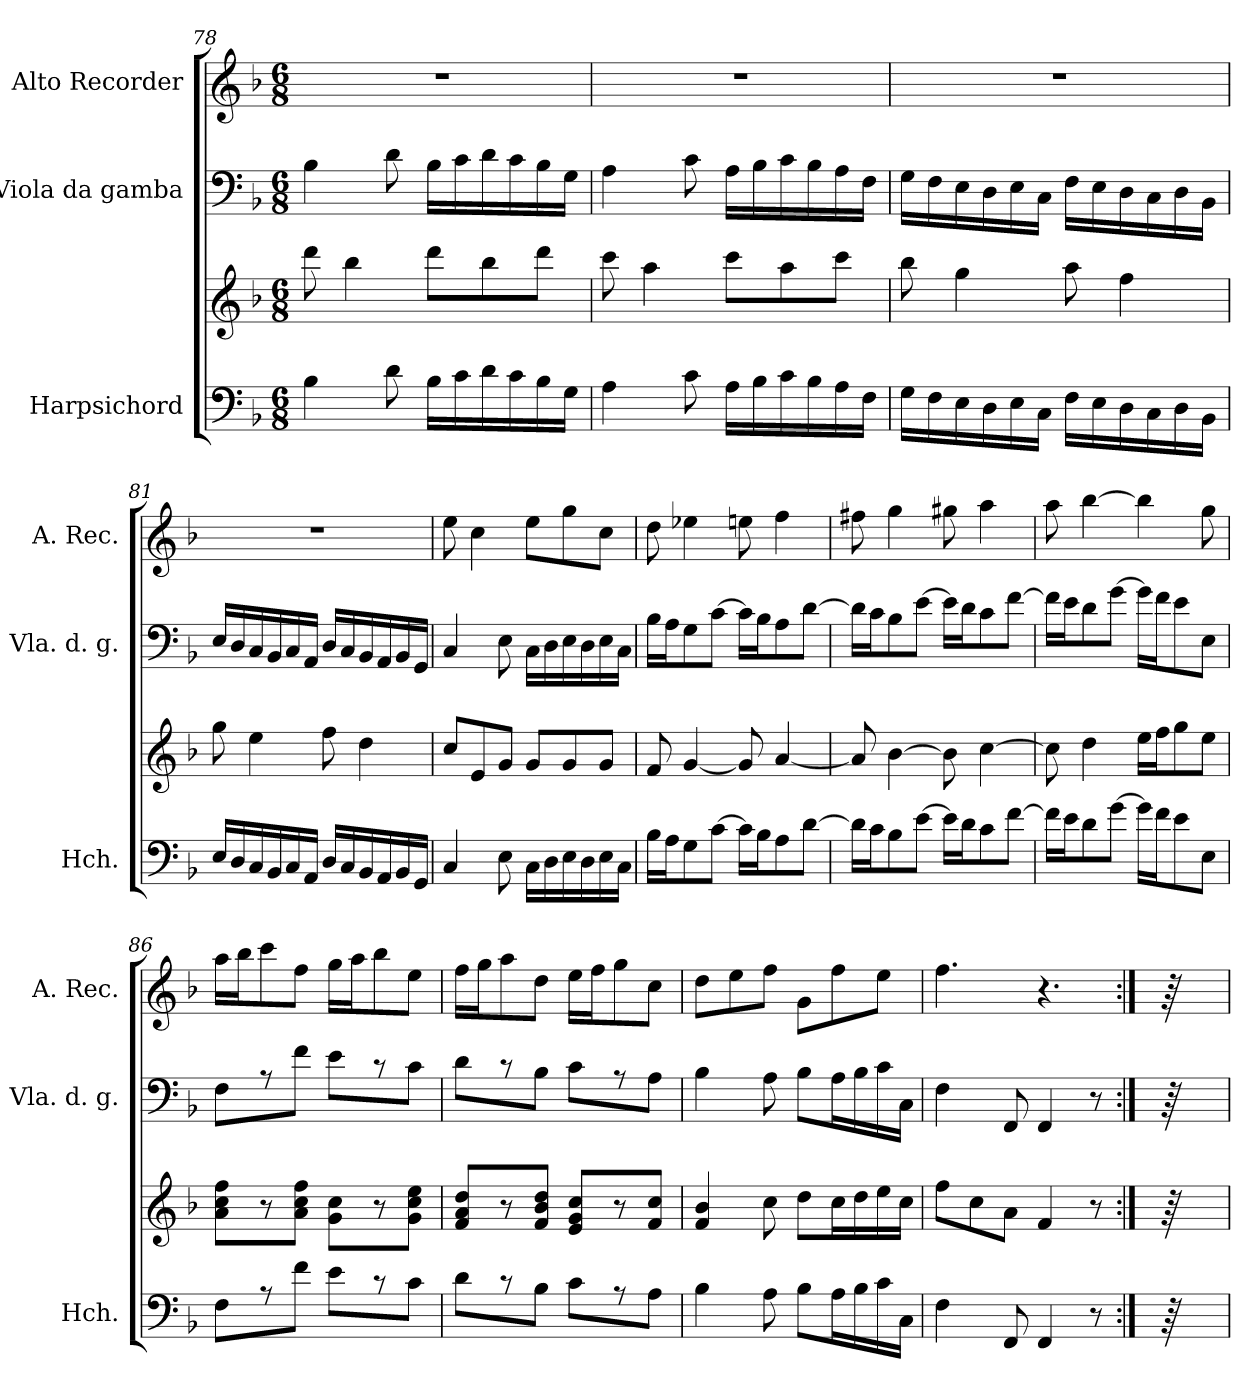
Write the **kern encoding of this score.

**kern	**kern	**kern	**kern
*part3	*part3	*part2	*part1
*staff4	*staff3	*staff2	*staff1
*I"Harpsichord	*	*I"Viola da gamba	*I"Alto Recorder
*I'Hch.	*	*I'Vla. d. g.	*I'A. Rec.
*clefF4	*clefG2	*clefF4	*clefG2
*k[b-]	*k[b-]	*k[b-]	*k[b-]
*M6/8	*M6/8	*M6/8	*M6/8
=78	=78	=78	=78
4B-\	8ddd\	4B-\	2.r
.	4bb-\	.	.
8d\	.	8d\	.
16B-\LL	8ddd\L	16B-\LL	.
16c\	.	16c\	.
16d\	8bb-\	16d\	.
16c\	.	16c\	.
16B-\	8ddd\J	16B-\	.
16G\JJ	.	16G\JJ	.
=79	=79	=79	=79
4A\	8ccc\	4A\	2.r
.	4aa\	.	.
8c\	.	8c\	.
16A\LL	8ccc\L	16A\LL	.
16B-\	.	16B-\	.
16c\	8aa\	16c\	.
16B-\	.	16B-\	.
16A\	8ccc\J	16A\	.
16F\JJ	.	16F\JJ	.
=80	=80	=80	=80
16G\LL	8bb-\	16G\LL	2.r
16F\	.	16F\	.
16E\	4gg\	16E\	.
16D\	.	16D\	.
16E\	.	16E\	.
16C\JJ	.	16C\JJ	.
16F\LL	8aa\	16F\LL	.
16E\	.	16E\	.
16D\	4ff\	16D\	.
16C\	.	16C\	.
16D\	.	16D\	.
16BB-\JJ	.	16BB-\JJ	.
=81	=81	=81	=81
16E/LL	8gg\	16E/LL	2.r
16D/	.	16D/	.
16C/	4ee\	16C/	.
16BB-/	.	16BB-/	.
16C/	.	16C/	.
16AA/JJ	.	16AA/JJ	.
16D/LL	8ff\	16D/LL	.
16C/	.	16C/	.
16BB-/	4dd\	16BB-/	.
16AA/	.	16AA/	.
16BB-/	.	16BB-/	.
16GG/JJ	.	16GG/JJ	.
=82	=82	=82	=82
4C/	8cc/L	4C/	8ee\
.	8e/	.	4cc\
8E\	8g/J	8E\	.
16C\LL	8g/L	16C\LL	8ee\L
16D\	.	16D\	.
16E\	8g/	16E\	8gg\
16D\	.	16D\	.
16E\	8g/J	16E\	8cc\J
16C\JJ	.	16C\JJ	.
!!LO:LB:g=z
=83	=83	=83	=83
16B-\LL	8f/	16B-\LL	8dd\
16A\J	.	16A\J	.
8G\	[4g/	8G\	4ee-X\
[8c\J	.	[8c\J	.
16c\LL]	8g/]	16c\LL]	8een\
16B-\J	.	16B-\J	.
8A\	[4a/	8A\	4ff\
[8d\J	.	[8d\J	.
=84	=84	=84	=84
16d\LL]	8a/]	16d\LL]	8ff#X\
16c\J	.	16c\J	.
8B-\	[4b-\	8B-\	4gg\
[8e\J	.	[8e\J	.
16e\LL]	8b-\]	16e\LL]	8gg#X\
16d\J	.	16d\J	.
8c\	[4cc\	8c\	4aa\
[8f\J	.	[8f\J	.
=85	=85	=85	=85
16f\LL]	8cc\]	16f\LL]	8aa\
16e\J	.	16e\J	.
8d\	4dd\	8d\	[4bb-\
[8g\J	.	[8g\J	.
16g\LL]	16ee\LL	16g\LL]	4bb-\]
16f\J	16ff\J	16f\J	.
8e\	8gg\	8e\	.
8E\J	8ee\J	8E\J	8gg\
=86	=86	=86	=86
8F\L	8a\ 8cc\ 8ff\L	8F\L	16aa\LL
.	.	.	16bb-\J
8r	8r	8r	8ccc\
8f\J	8a\ 8cc\ 8ff\J	8f\J	8ff\J
8e\L	8g\ 8cc\L	8e\L	16gg\LL
.	.	.	16aa\J
8r	8r	8r	8bb-\
8c\J	8g\ 8cc\ 8ee\J	8c\J	8ee\J
=87	=87	=87	=87
8d\L	8f/ 8a/ 8dd/L	8d\L	16ff\LL
.	.	.	16gg\J
8r	8r	8r	8aa\
8B-\J	8f/ 8b-/ 8dd/J	8B-\J	8dd\J
8c\L	8e/ 8g/ 8cc/L	8c\L	16ee\LL
.	.	.	16ff\J
8r	8r	8r	8gg\
8A\J	8f/ 8cc/J	8A\J	8cc\J
=88	=88	=88	=88
4B-\	4f/ 4b-/	4B-\	8dd\L
.	.	.	8ee\
8A\	8cc\	8A\	8ff\J
8B-\L	8dd\L	8B-\L	8g\L
16A\L	16cc\L	16A\L	8ff\
16B-\	16dd\	16B-\	.
16c\	16ee\	16c\	8ee\J
16C\JJ	16cc\JJ	16C\JJ	.
=89	=89	=89	=89
4F\	8ff\L	4F\	4.ff\
.	8cc\	.	.
8FF/	8a\J	8FF/	.
4FF/	4f/	4FF/	4.r
8r	8r	8r	.
=89X2:|!	=89X2:|!	=89X2:|!	=89X2:|!
64r	64r	64r	64r
=	=	=	=
*-	*-	*-	*-
